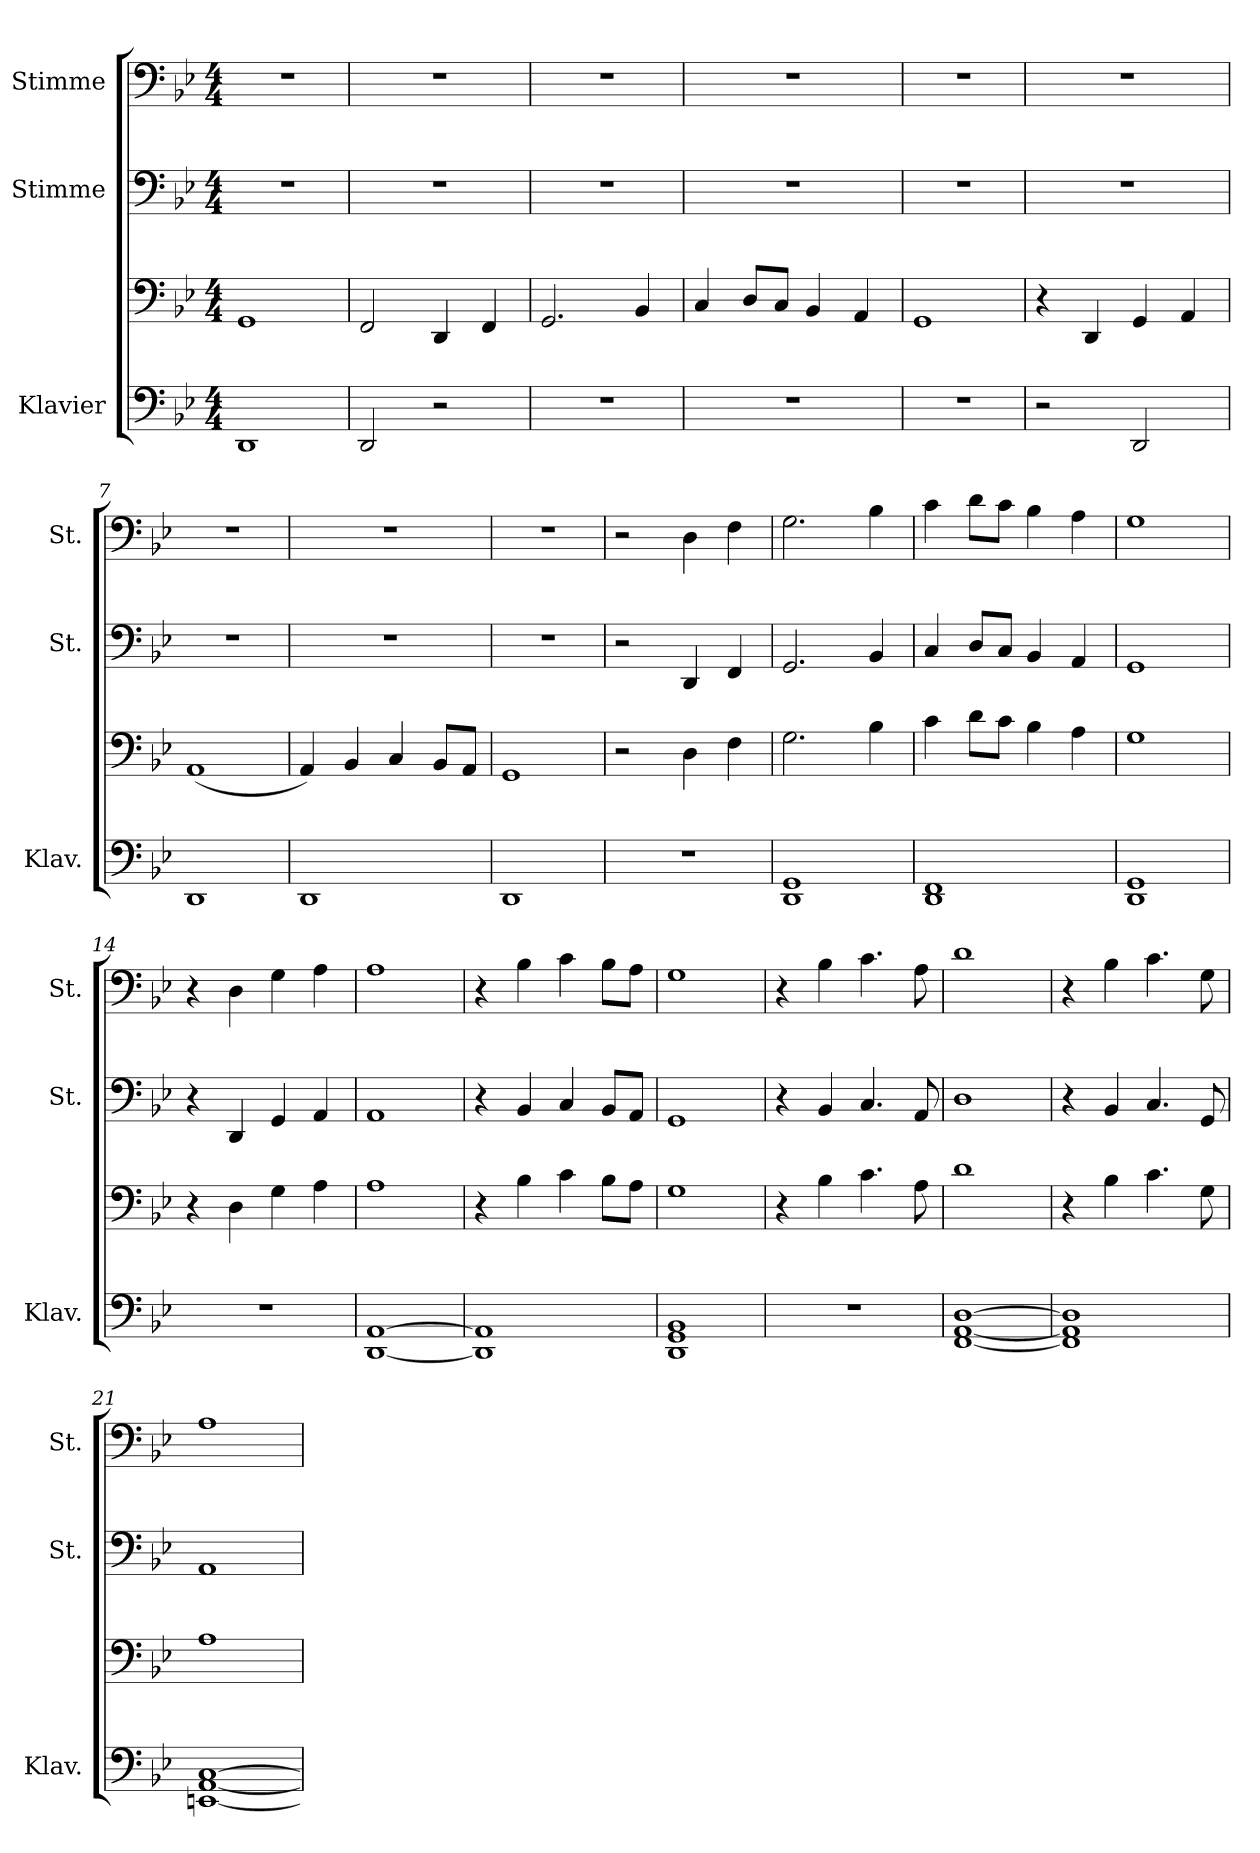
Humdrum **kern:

**kern	**kern	**kern	**kern
*part3	*part3	*part2	*part1
*staff4	*staff3	*staff2	*staff1
*I"Klavier	*	*I"Stimme	*I"Stimme
*I'Klav.	*	*I'St.	*I'St.
*clefF4	*clefF4	*clefF4	*clefF4
*k[b-e-]	*k[b-e-]	*k[b-e-]	*k[b-e-]
*M4/4	*M4/4	*M4/4	*M4/4
*MM104	*MM104	*MM104	*MM104
=1	=1	=1	=1
1DD	1GG	1r	1r
=2	=2	=2	=2
2DD/	2FF/	1r	1r
2r	4DD/	.	.
.	4FF/	.	.
=3	=3	=3	=3
1r	2.GG/	1r	1r
.	4BB-/	.	.
=4	=4	=4	=4
1r	4C/	1r	1r
.	8D/L	.	.
.	8C/J	.	.
.	4BB-/	.	.
.	4AA/	.	.
=5	=5	=5	=5
1r	1GG	1r	1r
=6	=6	=6	=6
2r	4r	1r	1r
.	4DD/	.	.
2DD/	4GG/	.	.
.	4AA/	.	.
=7	=7	=7	=7
1DD	(1AA	1r	1r
=8	=8	=8	=8
1DD	4AA/)	1r	1r
.	4BB-/	.	.
.	4C/	.	.
.	8BB-/L	.	.
.	8AA/J	.	.
=9	=9	=9	=9
1DD	1GG	1r	1r
=10	=10	=10	=10
1r	2r	2r	2r
.	4D\	4DD/	4D\
.	4F\	4FF/	4F\
!!LO:LB:g=z
=11	=11	=11	=11
1DD 1GG	2.G\	2.GG/	2.G\
.	4B-\	4BB-/	4B-\
=12	=12	=12	=12
1DD 1FF	4c\	4C/	4c\
.	8d\L	8D/L	8d\L
.	8c\J	8C/J	8c\J
.	4B-\	4BB-/	4B-\
.	4A\	4AA/	4A\
=13	=13	=13	=13
1DD 1GG	1G	1GG	1G
=14	=14	=14	=14
1r	4r	4r	4r
.	4D\	4DD/	4D\
.	4G\	4GG/	4G\
.	4A\	4AA/	4A\
=15	=15	=15	=15
[1DD [1AA	1A	1AA	1A
=16	=16	=16	=16
1DD] 1AA]	4r	4r	4r
.	4B-\	4BB-/	4B-\
.	4c\	4C/	4c\
.	8B-\L	8BB-/L	8B-\L
.	8A\J	8AA/J	8A\J
=17	=17	=17	=17
1DD 1GG 1BB-	1G	1GG	1G
=18	=18	=18	=18
1r	4r	4r	4r
.	4B-\	4BB-/	4B-\
.	4.c\	4.C/	4.c\
.	8A\	8AA/	8A\
=19	=19	=19	=19
[1FF [1AA [1D	1d	1D	1d
!!LO:LB:g=z
=20	=20	=20	=20
1FF] 1AA] 1D]	4r	4r	4r
.	4B-\	4BB-/	4B-\
.	4.c\	4.C/	4.c\
.	8G\	8GG/	8G\
=21	=21	=21	=21
[1EEn [1AA [1C	1A	1AA	1A
=	=	=	=
*-	*-	*-	*-
